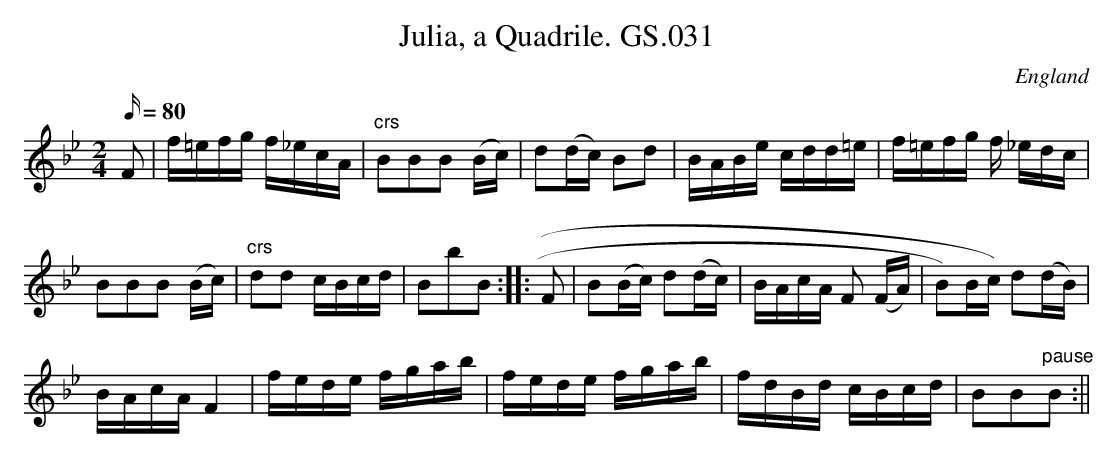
X:1
T:Julia, a Quadrile. GS.031
M:2/4
L:1/16
Q:80
O:England
K:Bb
F2 | f=efg f_ecA | "crs"B2B2B2 (Bc) | d2(dc) B2d2 | BABe cdd=e | f=efg f
_edc
| !
B2B2B2 (Bc) | "crs"d2d2 cBcd | B2b2B2 :||: F2 | B2(Bc) d2(dc) | BAcA  F2
(FA)
| B2)Bc) d2(dB) |!
BAcA F4 | fede fgab | fede fgab | fdBd cBcd | B2B2"pause"B2 :||
